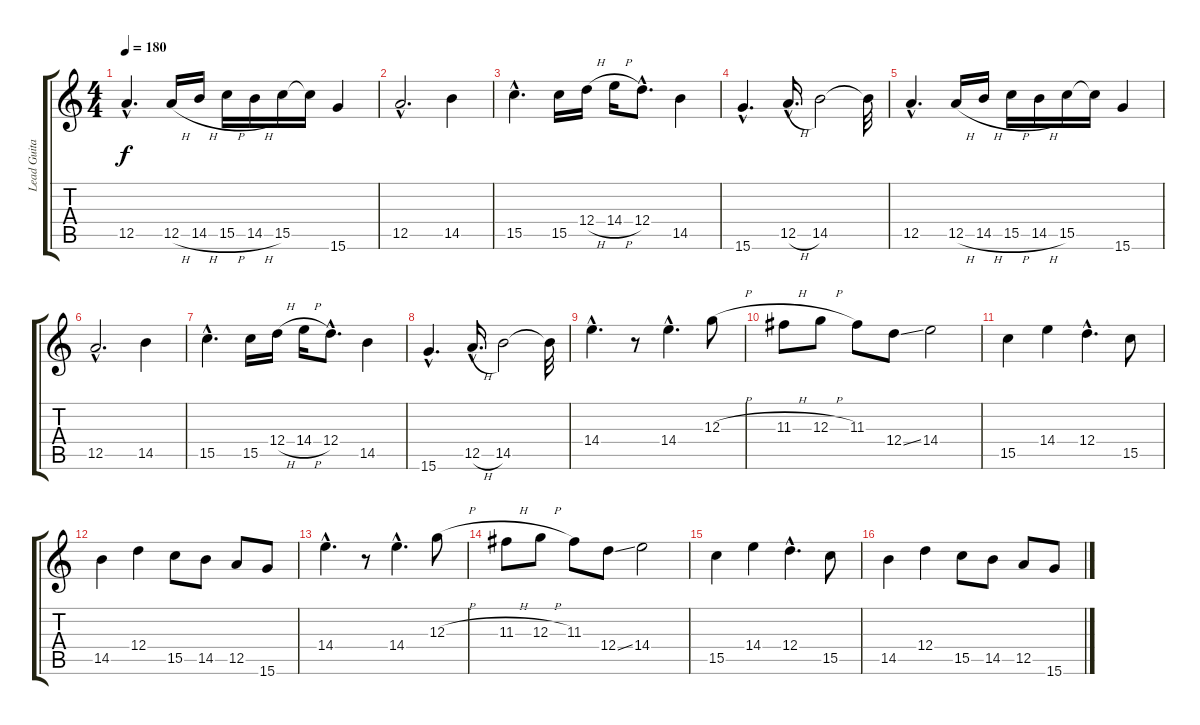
\track ("Lead Guitar" "Lead Guita") {instrument distortionguitar}
\staff {score tabs}
\tuning (E4 B3 G3 D3 A2 E2) {hide}
\ts (4 4)
\tempo 180
\clef g2
\ks c
12.5{hac}.4{d dy f} 12.5{h}.16 14.5{h}.16 15.5{h}.16 14.5{h}.16 15.5.16 15.5{t}.16 15.6.4 |
12.5{hac}.2{d} 14.5.4 |
15.5{hac}.4{d} 15.5.16 12.4{h}.16 14.4{h}.16 12.4{hac}.8{d} 14.5.4 |
15.6{hac}.4{d} 12.5{h hac}.16{d} 14.5.2 14.5{t}.32 |
12.5{hac}.4{d} 12.5{h}.16 14.5{h}.16 15.5{h}.16 14.5{h}.16 15.5.16 15.5{t}.16 15.6.4 |
12.5{hac}.2{d} 14.5.4 |
15.5{hac}.4{d} 15.5.16 12.4{h}.16 14.4{h}.16 12.4{hac}.8{d} 14.5.4 |
15.6{hac}.4{d} 12.5{h hac}.16{d} 14.5.2 14.5{t}.32 |
14.4{hac}.4{d} r.8 14.4{hac}.4{d} 12.3{h}.8 |
11.3{h}.8 12.3{h}.8 11.3.8 12.4{ss}.8 14.4.2 |
15.5.4 14.4.4 12.4{hac}.4{d} 15.5.8 |
14.5.4 12.4.4 15.5.8 14.5.8 12.5.8 15.6.8 |
14.4{hac}.4{d} r.8 14.4{hac}.4{d} 12.3{h}.8 |
11.3{h}.8 12.3{h}.8 11.3.8 12.4{ss}.8 14.4.2 |
15.5.4 14.4.4 12.4{hac}.4{d} 15.5.8 |
14.5.4 12.4.4 15.5.8 14.5.8 12.5.8 15.6.8
